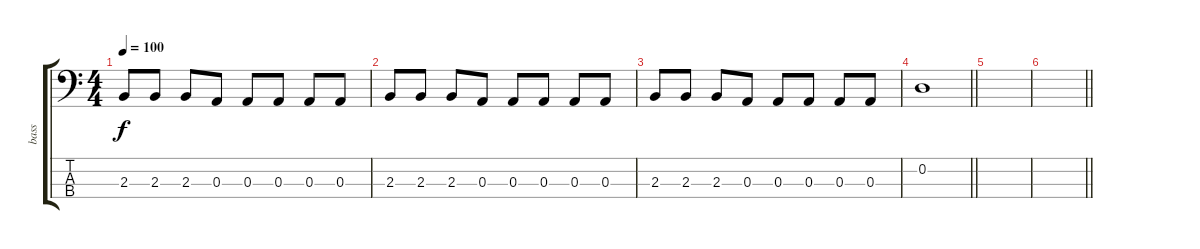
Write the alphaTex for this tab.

\track ("bass" "bass") {instrument electricbassfinger}
\staff {score tabs}
\tuning (G2 D2 A1 E1) {hide}
\ts (4 4)
\tempo 100
\clef f4
\ks c
2.3.8{dy f} 2.3.8 2.3.8 0.3.8 0.3.8 0.3.8 0.3.8 0.3.8 |
2.3.8 2.3.8 2.3.8 0.3.8 0.3.8 0.3.8 0.3.8 0.3.8 |
2.3.8 2.3.8 2.3.8 0.3.8 0.3.8 0.3.8 0.3.8 0.3.8 |
\barLineRight lightlight
0.2.1 |
|
\barLineRight lightlight
